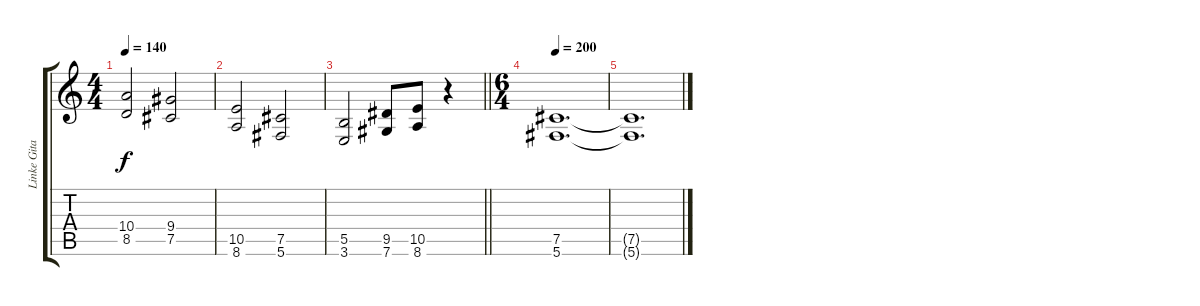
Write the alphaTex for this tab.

\track ("Linke Gitarre" "Linke Gita") {instrument distortionguitar}
\staff {score tabs}
\tuning (Db4 Ab3 E3 B2 Gb2 Db2) {hide}
\ts (4 4)
\tempo 140
\clef g2
\ks c
(10.4 8.5).2{dy f} (9.4 7.5).2 |
(10.5 8.6).2 (7.5 5.6).2 |
\barLineRight lightlight
(5.5 3.6).2 (9.5 7.6).8 (10.5 8.6).8 r.4 |
\ts (6 4)
\section ("" "")
\tempo 200
(7.5 5.6).1{d} |
(7.5{t} 5.6{t}).1{d}
